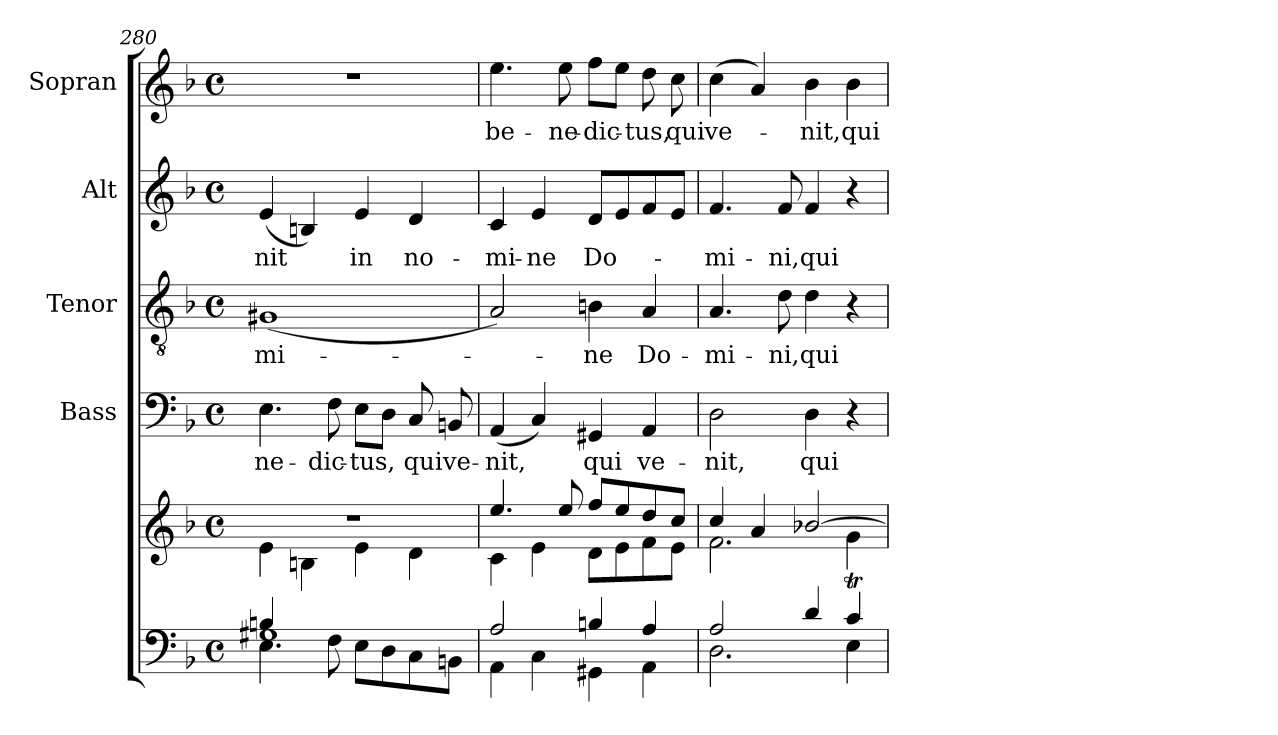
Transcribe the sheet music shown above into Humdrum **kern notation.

**kern	**kern	**kern	**text	**kern	**text	**kern	**text	**kern	**text
*part5	*part5	*part4	*part4	*part3	*part3	*part2	*part2	*part1	*part1
*staff6	*staff5	*staff4	*staff4	*staff3	*staff3	*staff2	*staff2	*staff1	*staff1
*	*	*I"Bass	*	*I"Tenor	*	*I"Alt	*	*I"Sopran	*
*	*	*I'B.	*	*I'T.	*	*I'A.	*	*I'S.	*
!!LO:PB:g=z
*clefF4	*clefG2	*clefF4	*	*clefGv2	*	*clefG2	*	*clefG2	*
*k[b-]	*k[b-]	*k[b-]	*	*k[b-]	*	*k[b-]	*	*k[b-]	*
*F:	*F:	*F:	*	*F:	*	*F:	*	*F:	*
*M4/4	*M4/4	*M4/4	*	*M4/4	*	*M4/4	*	*M4/4	*
*met(c)	*met(c)	*met(c)	*	*met(c)	*	*met(c)	*	*met(c)	*
=280	=280	=280	=280	=280	=280	=280	=280	=280	=280
*^	*^	*	*	*	*	*	*	*	*
*	*^	*	*	*	*	*	*	*	*	*	*
!	!	!	!	!	!	!LO:LY:b	!	!LO:LY:b	!	!LO:LY:b	!	!
4Bn/	4.E\	1G#X	1r	4e\	4.E\	-ne-	(<1G#X	-mi-	(<4e/	-nit	1r	.
2.ryy	.	.	.	4Bn\	.	.	.	.	4Bn/)	.	.	.
!	!	!	!	!	!	!LO:LY:b	!	!	!	!	!	!
.	8F\	.	.	.	8F\	-dic-	.	.	.	.	.	.
!	!	!	!	!	!	!LO:LY:b	!	!	!	!LO:LY:b	!	!
.	8E\L	.	.	4e\	8E\L	-tus,	.	.	4e/	in	.	.
.	8D\	.	.	.	8D\J	.	.	.	.	.	.	.
!	!	!	!	!	!	!LO:LY:b	!	!	!	!LO:LY:b	!	!
.	8C\	.	.	4d\	8C/	qui	.	.	4d/	no-	.	.
!	!	!	!	!	!	!LO:LY:b	!	!	!	!	!	!
.	8BBn\J	.	.	.	8BBn/	ve-	.	.	.	.	.	.
*	*v	*v	*	*	*	*	*	*	*	*	*	*
=281	=281	=281	=281	=281	=281	=281	=281	=281	=281	=281	=281
!	!	!	!	!	!LO:LY:b	!	!	!	!LO:LY:b	!	!LO:LY:b
2A/	4AA\	4.ee/	4c\	(<4AA/	-nit,	2A/)	.	4c/	-mi-	4.ee\	be-
!	!	!	!	!	!	!	!	!	!LO:LY:b	!	!
.	4C\	.	4e\	4C/)	.	.	.	4e/	-ne	.	.
!	!	!	!	!	!	!	!	!	!	!	!LO:LY:b
.	.	8ee/	.	.	.	.	.	.	.	8ee\	-ne-
!	!	!	!	!	!LO:LY:b	!	!LO:LY:b	!	!LO:LY:b	!	!LO:LY:b
4Bn/	4GG#X\	8ff/L	8d\L	4GG#X/	qui	4Bn\	-ne	8d/L	Do-	8ff\L	-dic-
.	.	8ee/	8e\	.	.	.	.	8e/	.	8ee\J	.
!	!	!	!	!	!LO:LY:b	!	!LO:LY:b	!	!	!	!LO:LY:b
4A/	4AA\	8dd/	8f\	4AA/	ve-	4A/	Do-	8f/	.	8dd\	-tus,
!	!	!	!	!	!	!	!	!	!	!	!LO:LY:b
.	.	8cc/J	8e\J	.	.	.	.	8e/J	.	8cc\	qui
=282	=282	=282	=282	=282	=282	=282	=282	=282	=282	=282	=282
!	!	!	!	!	!LO:LY:b	!	!LO:LY:b	!	!LO:LY:b	!	!LO:LY:b
2A/	2.D\	4cc/	2.f\	2D\	-nit,	4.A/	-mi-	4.f/	-mi-	(>4cc\	ve-
.	.	4a/	.	.	.	.	.	.	.	4a/)	.
!	!	!	!	!	!	!	!LO:LY:b	!	!LO:LY:b	!	!
.	.	.	.	.	.	8d\	-ni,	8f/	-ni,	.	.
!	!	!	!	!	!LO:LY:b	!	!LO:LY:b	!	!LO:LY:b	!	!LO:LY:b
4d/	.	[>2b-X/	.	4D\	qui	4d\	qui	4f/	qui	4b-\	-nit,
!	!	!	!	!	!	!	!	!	!	!	!LO:LY:b
4cT/	4E\	.	4g\	4r	.	4r	.	4r	.	4b-\	qui
*v	*v	*	*	*	*	*	*	*	*	*	*
*	*v	*v	*	*	*	*	*	*	*	*
=	=	=	=	=	=	=	=	=	=
*-	*-	*-	*-	*-	*-	*-	*-	*-	*-
